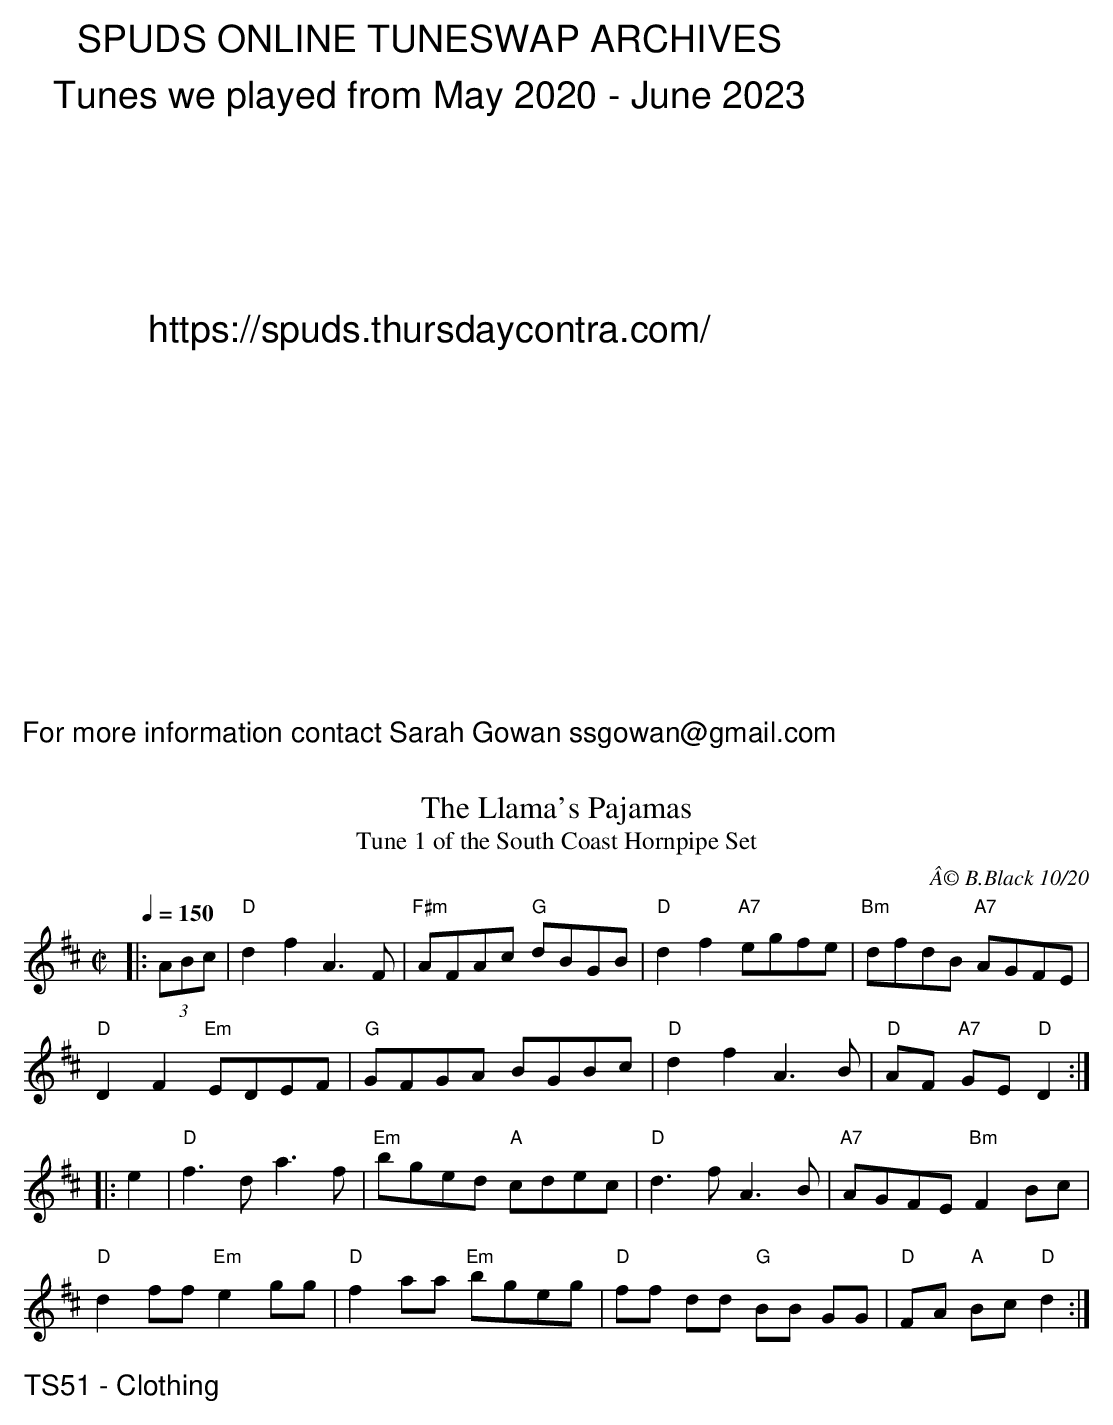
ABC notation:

X:1
T:Llama's Pajamas, The
T:Tune 1 of the South Coast Hornpipe Set
M:C|
C:Â© B.Black 10/20
Q:1/4=150
K:D
|:(3ABc|"D"d2f2 A3F|"F#m"AFAc "G"dBGB|"D"d2f2 "A7"egfe|\
"Bm"dfdB "A7"AGFE|
"D"D2F2 "Em" EDEF |"G"GFGA BGBc |"D"d2f2 A3B |"D" AF "A7"GE "D"D2 :|
|:e2|"D"f3d a3f |"Em" bged "A" cdec |"D"d3f A3B |"A7" AGFE "Bm" F2Bc |
"D"d2ff "Em" e2gg |"D"f2aa "Em"bgeg |"D"ff dd "G"BB GG |"D"FA "A"Bc "D" d2 :|
